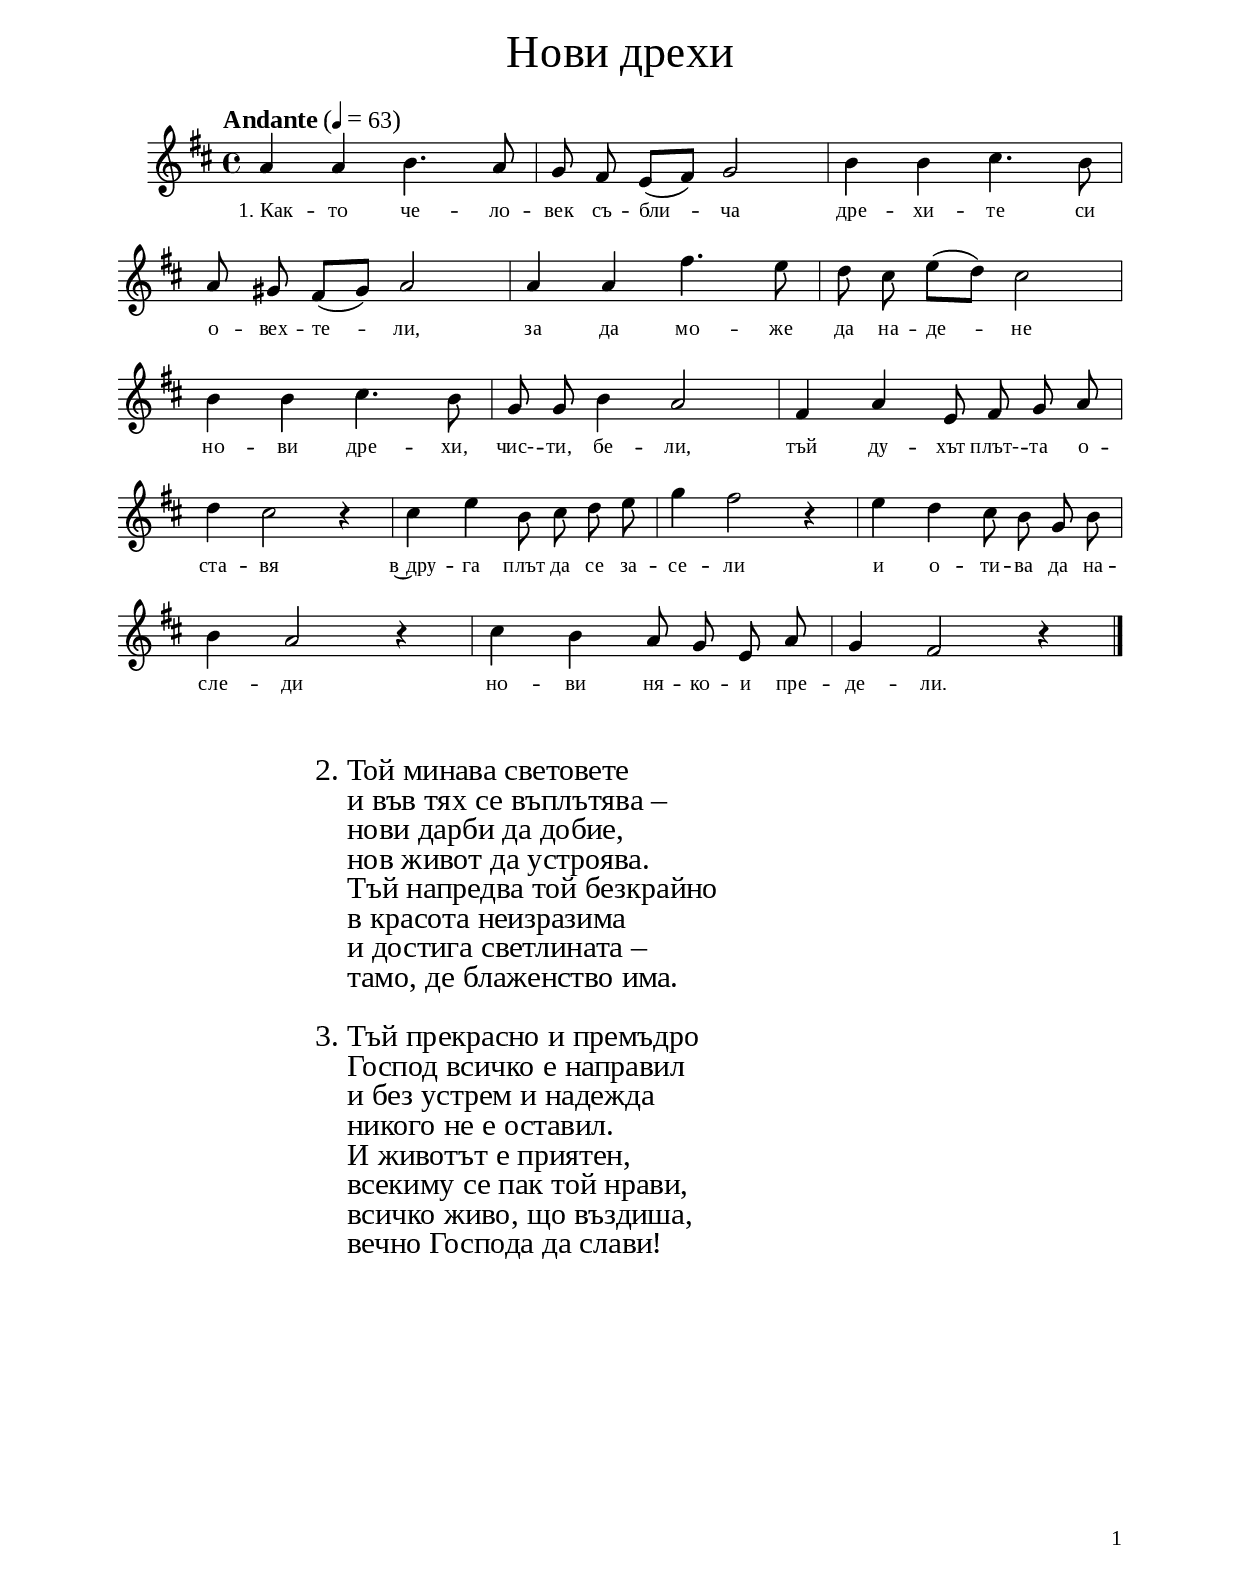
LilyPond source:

\version "2.24.4"

% include paper part and global functions
\include "include/globals.ily"

\bookpart {
  \label #'ref062
  \tocItem \markup "Нови дрехи"
  \include "include/bookpart-paper.ily"
  \score {
    \include "include/score-layout.ily"

    \new Voice \absolute  {
      \clef treble
      \key d \major
      \time 4/4
      \tempoFunc "Andante" 4 "63"
      \autoBeamOff
      a'4 a' b'4. a'8 | g'8 fis' e' ( [ fis' ] ) g'2 | b'4 b' cis''4. b'8 | \break
      a'8 gis'  fis' ([ gis'] )  a'2 | a'4 a' fis''4. e''8 | d''8 cis''  e'' ( [ d''] ) cis''2 \break |
      b'4 b' cis''4. b'8 | g'8 g'  b'4  a'2 | fis'4 a' e'8 fis' g' a' \break |
      d''4 cis''2 r4 | cis''4 e'' b'8 cis'' d'' e'' | g''4 fis''2 r4 | e''4 d'' cis''8 b' g' b' | \break  b'4 a'2 r4 | cis''4 b'  a'8 g' e' a' | g'4 fis'2 r4 \break | \bar "|."
    }

    \addlyrics {
      "1. Как" -- то че -- ло -- век съ -- бли -- ча дре -- хи -- те си
      о -- вех -- те -- ли, за да мо -- же да на  -- де -- не
      но -- ви дре -- хи, "чис-" -- ти, бе -- ли, тъй ду -- хът "плът-" -- та о --
      ста -- вя в~дру -- га плът да се за -- се -- ли и о --
      ти -- ва да на -- сле -- ди но -- ви ня -- ко -- и пре -- де -- ли.
    }

    \header {
      title = \titleFunc #'ref_desc_2 "Нови дрехи" "Novi drehi"
    }

    \midi{}

  } % score

  \markup \empty-one

  \markup \fontsize #bgCoupletFontSize {
    \hspace #20
    \override #`(baseline-skip . ,bgCoupletBaselineSkip)
    \column {

      \line {   2. Той минава световете}

      \line {   "   "и във тях се въплътява –}

      \line {   "   "нови дарби да добие,}

      \line {   "   "нов живот да устроява.}

      \line {   "   "Тъй напредва той безкрайно}

      \line {   "   "в красота неизразима}

      \line {   "   "и достига светлината – }

      \line {   "   "тамо, де блаженство има.}

      \line {   "   "}

      \line {   3. Тъй прекрасно и премъдро}

      \line {   "   "Господ всичко е направил}

      \line {   "   "и без устрем и надежда}

      \line {   "   "никого не е оставил.}

      \line {   "   "И животът е приятен,}

      \line {   "   "всекиму се пак той нрави,}

      \line {   "   "всичко живо, що въздиша, }

      \line {   "   "вечно Господа да слави! }
    }

  } % markup



  % include foreign translation(s) of the song


} % bookpart
